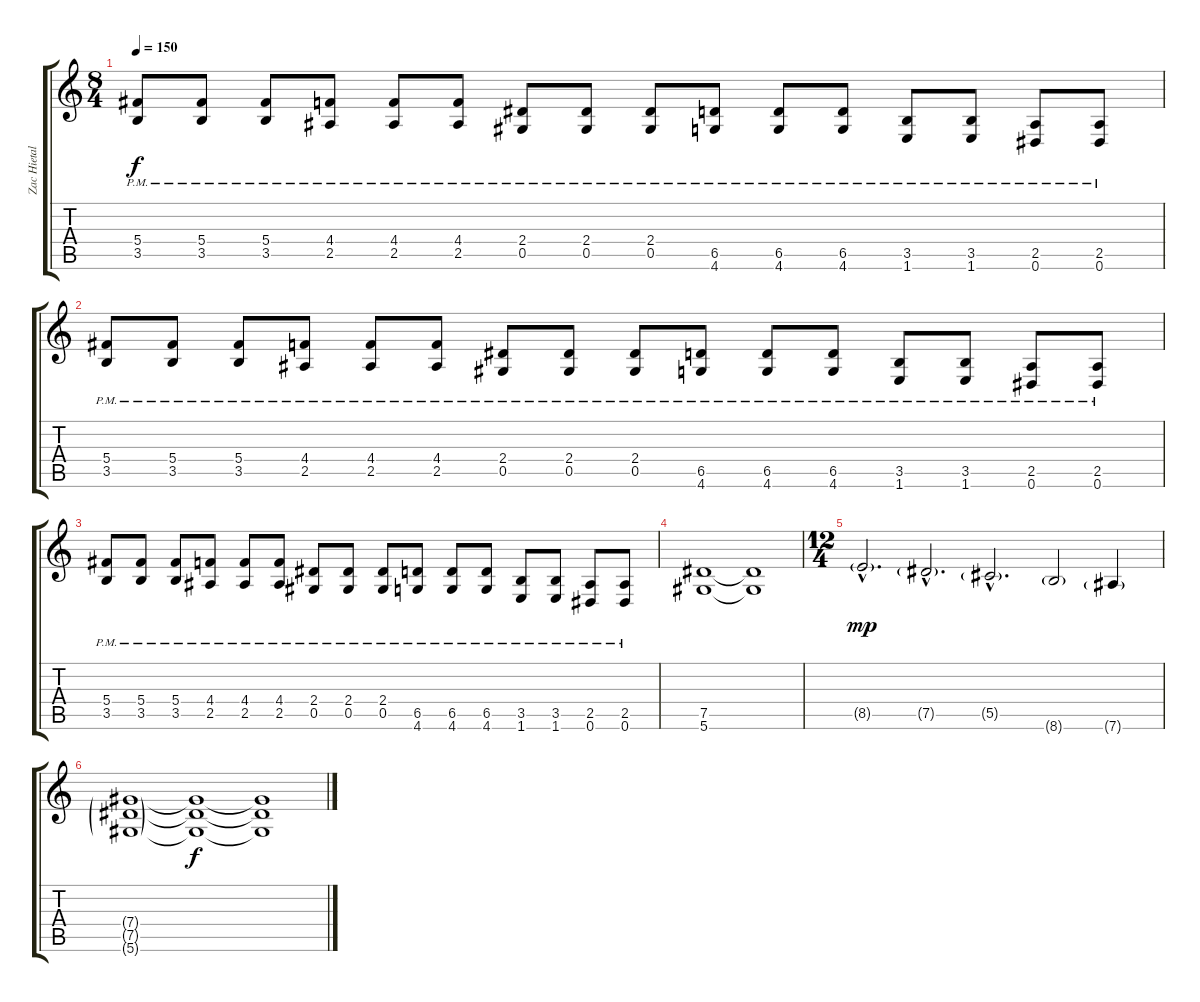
\track ("Zac Hietala" "Zac Hietal") {instrument distortionguitar}
\staff {score tabs}
\tuning (Eb4 Bb3 Gb3 Db3 Ab2 Eb2) {hide}
\ts (8 4)
\tempo 150
\clef g2
\ks c
(5.4{pm} 3.5{pm}).8{dy f} (5.4{pm} 3.5{pm}).8 (5.4{pm} 3.5{pm}).8 (4.4{pm} 2.5{pm}).8 (4.4{pm} 2.5{pm}).8 (4.4{pm} 2.5{pm}).8 (2.4{pm} 0.5{pm}).8 (2.4{pm} 0.5{pm}).8 (2.4{pm} 0.5{pm}).8 (6.5{pm} 4.6{pm}).8 (6.5{pm} 4.6{pm}).8 (6.5{pm} 4.6{pm}).8 (3.5{pm} 1.6{pm}).8 (3.5{pm} 1.6{pm}).8 (2.5{pm} 0.6{pm}).8 (2.5{pm} 0.6{pm}).8 |
(5.4{pm} 3.5{pm}).8 (5.4{pm} 3.5{pm}).8 (5.4{pm} 3.5{pm}).8 (4.4{pm} 2.5{pm}).8 (4.4{pm} 2.5{pm}).8 (4.4{pm} 2.5{pm}).8 (2.4{pm} 0.5{pm}).8 (2.4{pm} 0.5{pm}).8 (2.4{pm} 0.5{pm}).8 (6.5{pm} 4.6{pm}).8 (6.5{pm} 4.6{pm}).8 (6.5{pm} 4.6{pm}).8 (3.5{pm} 1.6{pm}).8 (3.5{pm} 1.6{pm}).8 (2.5{pm} 0.6{pm}).8 (2.5{pm} 0.6{pm}).8 |
(5.4{pm} 3.5{pm}).8 (5.4{pm} 3.5{pm}).8 (5.4{pm} 3.5{pm}).8 (4.4{pm} 2.5{pm}).8 (4.4{pm} 2.5{pm}).8 (4.4{pm} 2.5{pm}).8 (2.4{pm} 0.5{pm}).8 (2.4{pm} 0.5{pm}).8 (2.4{pm} 0.5{pm}).8 (6.5{pm} 4.6{pm}).8 (6.5{pm} 4.6{pm}).8 (6.5{pm} 4.6{pm}).8 (3.5{pm} 1.6{pm}).8 (3.5{pm} 1.6{pm}).8 (2.5{pm} 0.6{pm}).8 (2.5{pm} 0.6{pm}).8 |
(7.5 5.6).1 (7.5{t} 5.6{t}).1 |
\ts (12 4)
8.5{g hac}.2{d dy mp} 7.5{g hac}.2{d} 5.5{g hac}.2{d} 8.6{g}.2 7.6{g}.4 |
(7.4{g} 7.5{g} 5.6{g}).1 (7.4{t} 7.5{t} 5.6{t}).1{dy f} (7.4{t} 7.5{t} 5.6{t}).1
